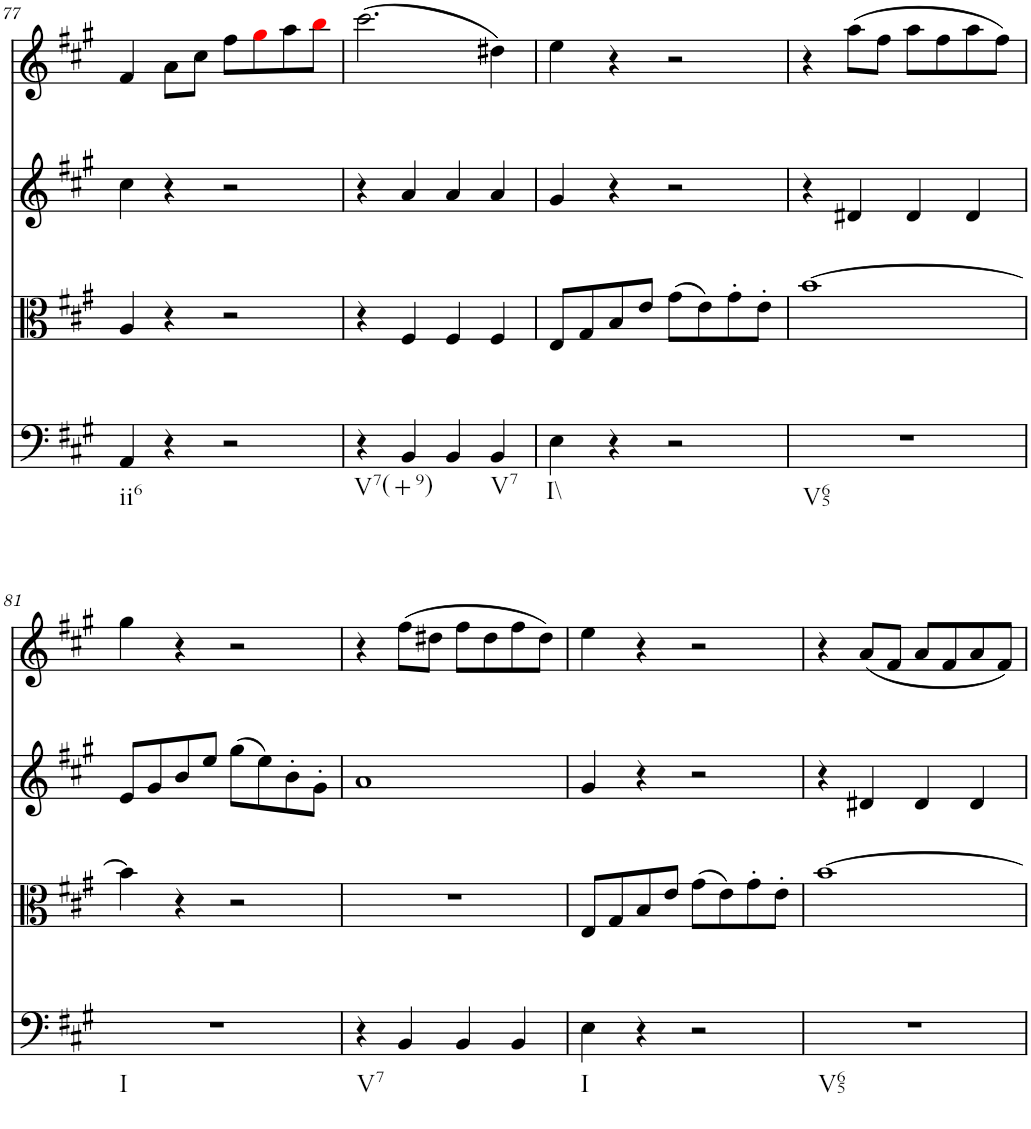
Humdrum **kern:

**kern	**kern	**kern	**kern
*part4	*part3	*part2	*part1
*staff4	*staff3	*staff2	*staff1
*I"Violoncello	*I"Viola	*I"Violin 2	*I"Violin 1
*I'Vc	*I'Vla	*I'Vln	*I'Vln
!!LO:PB:g=z
*clefF4	*clefC3	*clefG2	*clefG2
*k[f#c#g#]	*k[f#c#g#]	*k[f#c#g#]	*k[f#c#g#]
*A:	*A:	*A:	*A:
*M2/2	*M2/2	*M2/2	*M2/2
*met(c|)	*met(c|)	*met(c|)	*met(c|)
=77	=77	=77	=77
!LO:TX:b:t=ii6	!	!	!
4AA/	4A/	4cc#\	4f#/
4r	4r	4r	8a\L
.	.	.	8cc#\J
2r	2r	2r	8ff#\L
.	.	.	8gg#i\
.	.	.	8aa\
.	.	.	8bbi\J
=78	=78	=78	=78
!LO:TX:b:t=V7(+9)	!	!	!
4r	4r	4r	(2.ccc#\
4BB/	4F#/	4a/	.
4BB/	4F#/	4a/	.
!LO:TX:b:t=V7	!	!	!
4BB/	4F#/	4a/	4dd#X\)
=79	=79	=79	=79
!LO:TX:b:t=I\\	!	!	!
4E\	8E/L	4g#/	4ee\
.	8G#/	.	.
4r	8B/	4r	4r
.	8e/J	.	.
2r	(8g#\L	2r	2r
.	8e\)	.	.
.	8g#'\	.	.
.	8e'\J	.	.
=80	=80	=80	=80
!LO:TX:b:t=V65	!	!	!
1r	[1b	4r	4r
.	.	4d#X/	(8aa\L
.	.	.	8ff#\J
.	.	4d#/	8aa\L
.	.	.	8ff#\
.	.	4d#/	8aa\
.	.	.	8ff#\J)
!!LO:LB:g=z
=81	=81	=81	=81
!LO:TX:b:t=I	!	!	!
1r	4b\]	8e/L	4gg#\
.	.	8g#/	.
.	4r	8b/	4r
.	.	8ee/J	.
.	2r	(8gg#\L	2r
.	.	8ee\)	.
.	.	8b'\	.
.	.	8g#'\J	.
=82	=82	=82	=82
!LO:TX:b:t=V7	!	!	!
4r	1r	1a	4r
4BB/	.	.	(8ff#\L
.	.	.	8dd#X\J
4BB/	.	.	8ff#\L
.	.	.	8dd#\
4BB/	.	.	8ff#\
.	.	.	8dd#\J)
=83	=83	=83	=83
!LO:TX:b:t=I	!	!	!
4E\	8E/L	4g#/	4ee\
.	8G#/	.	.
4r	8B/	4r	4r
.	8e/J	.	.
2r	(8g#\L	2r	2r
.	8e\)	.	.
.	8g#'\	.	.
.	8e'\J	.	.
=84	=84	=84	=84
!LO:TX:b:t=V65	!	!	!
1r	[1b	4r	4r
.	.	4d#X/	(8a/L
.	.	.	8f#/J
.	.	4d#/	8a/L
.	.	.	8f#/
.	.	4d#/	8a/
.	.	.	8f#/J)
=	=	=	=
*-	*-	*-	*-
